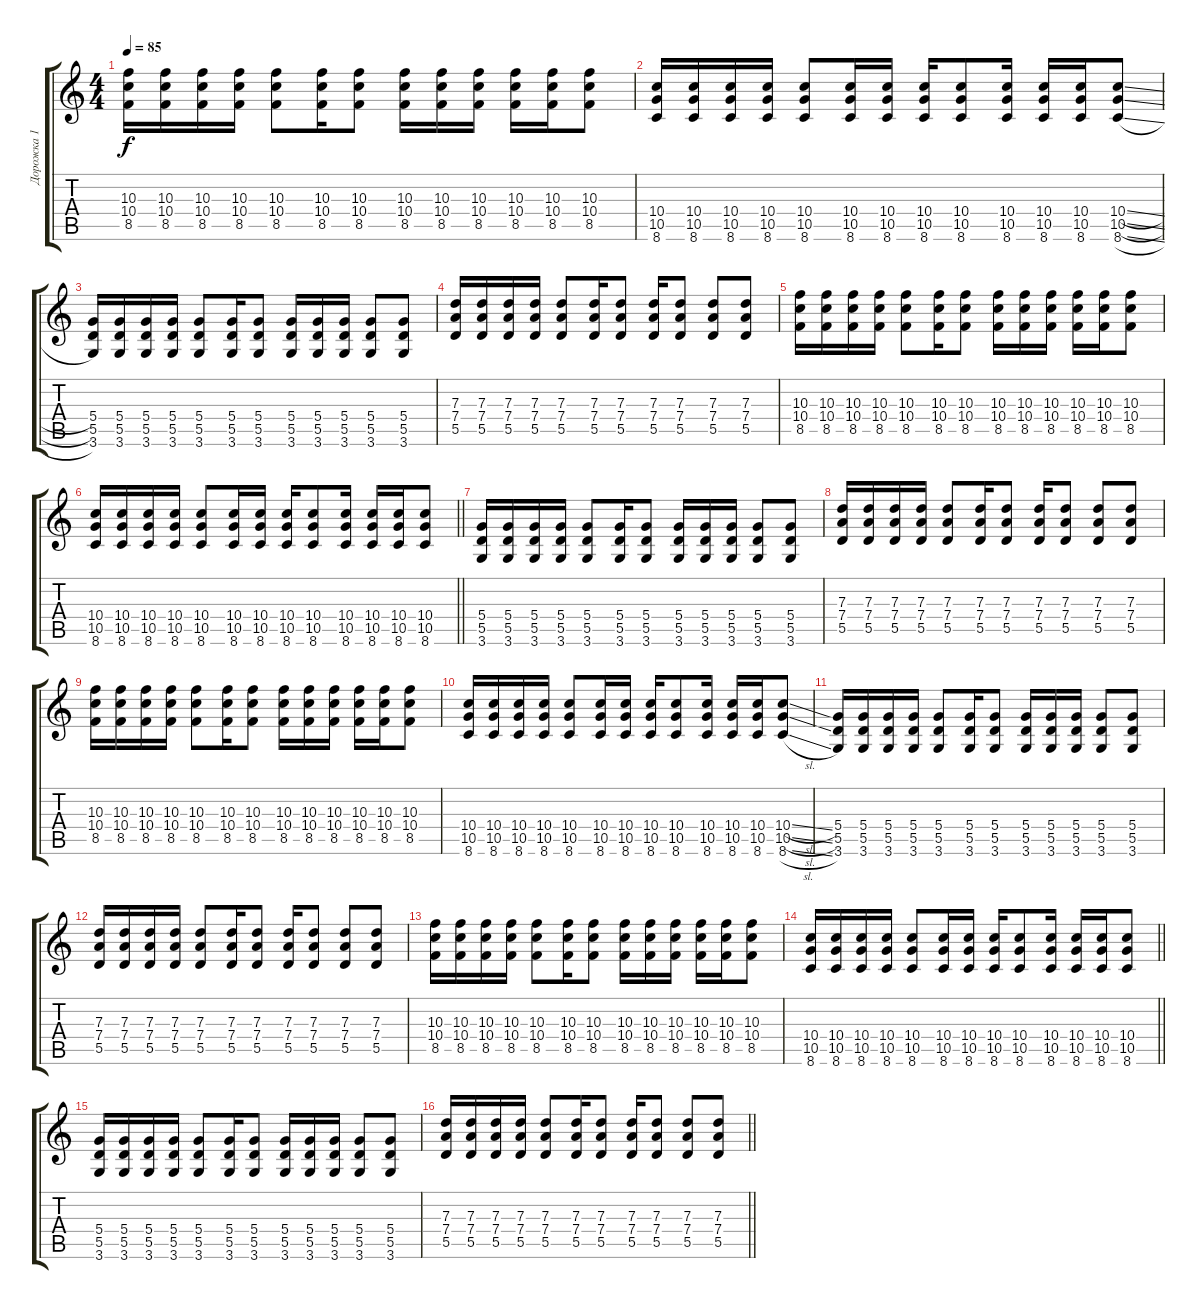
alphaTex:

\track ("Дорожка 1" "Дорожка 1") {instrument distortionguitar}
\staff {score tabs}
\tuning (E4 B3 G3 D3 A2 E2) {hide}
\ts (4 4)
\tempo 85
\clef g2
\ks c
(10.3 10.4 8.5).16{dy f} (10.3 10.4 8.5).16 (10.3 10.4 8.5).16 (10.3 10.4 8.5).16 (10.3 10.4 8.5).8 (10.3 10.4 8.5).16 (10.3 10.4 8.5).8 (10.3 10.4 8.5).16 (10.3 10.4 8.5).16 (10.3 10.4 8.5).16 (10.3 10.4 8.5).16 (10.3 10.4 8.5).16 (10.3 10.4 8.5).8 |
(10.4 10.5 8.6).16 (10.4 10.5 8.6).16 (10.4 10.5 8.6).16 (10.4 10.5 8.6).16 (10.4 10.5 8.6).8 (10.4 10.5 8.6).16 (10.4 10.5 8.6).16 (10.4 10.5 8.6).16 (10.4 10.5 8.6).8 (10.4 10.5 8.6).16 (10.4 10.5 8.6).16 (10.4 10.5 8.6).16 (10.4{sl} 10.5{sl} 8.6{sl}).8 |
(5.4 5.5 3.6).16 (5.4 5.5 3.6).16 (5.4 5.5 3.6).16 (5.4 5.5 3.6).16 (5.4 5.5 3.6).8 (5.4 5.5 3.6).16 (5.4 5.5 3.6).8 (5.4 5.5 3.6).16 (5.4 5.5 3.6).16 (5.4 5.5 3.6).16 (5.4 5.5 3.6).8 (5.4 5.5 3.6).8 |
(7.3 7.4 5.5).16 (7.3 7.4 5.5).16 (7.3 7.4 5.5).16 (7.3 7.4 5.5).16 (7.3 7.4 5.5).8 (7.3 7.4 5.5).16 (7.3 7.4 5.5).8 (7.3 7.4 5.5).16 (7.3 7.4 5.5).8 (7.3 7.4 5.5).8 (7.3 7.4 5.5).8 |
(10.3 10.4 8.5).16 (10.3 10.4 8.5).16 (10.3 10.4 8.5).16 (10.3 10.4 8.5).16 (10.3 10.4 8.5).8 (10.3 10.4 8.5).16 (10.3 10.4 8.5).8 (10.3 10.4 8.5).16 (10.3 10.4 8.5).16 (10.3 10.4 8.5).16 (10.3 10.4 8.5).16 (10.3 10.4 8.5).16 (10.3 10.4 8.5).8 |
\barLineRight lightlight
(10.4 10.5 8.6).16 (10.4 10.5 8.6).16 (10.4 10.5 8.6).16 (10.4 10.5 8.6).16 (10.4 10.5 8.6).8 (10.4 10.5 8.6).16 (10.4 10.5 8.6).16 (10.4 10.5 8.6).16 (10.4 10.5 8.6).8 (10.4 10.5 8.6).16 (10.4 10.5 8.6).16 (10.4 10.5 8.6).16 (10.4 10.5 8.6).8 |
(5.4 5.5 3.6).16 (5.4 5.5 3.6).16 (5.4 5.5 3.6).16 (5.4 5.5 3.6).16 (5.4 5.5 3.6).8 (5.4 5.5 3.6).16 (5.4 5.5 3.6).8 (5.4 5.5 3.6).16 (5.4 5.5 3.6).16 (5.4 5.5 3.6).16 (5.4 5.5 3.6).8 (5.4 5.5 3.6).8 |
(7.3 7.4 5.5).16 (7.3 7.4 5.5).16 (7.3 7.4 5.5).16 (7.3 7.4 5.5).16 (7.3 7.4 5.5).8 (7.3 7.4 5.5).16 (7.3 7.4 5.5).8 (7.3 7.4 5.5).16 (7.3 7.4 5.5).8 (7.3 7.4 5.5).8 (7.3 7.4 5.5).8 |
(10.3 10.4 8.5).16 (10.3 10.4 8.5).16 (10.3 10.4 8.5).16 (10.3 10.4 8.5).16 (10.3 10.4 8.5).8 (10.3 10.4 8.5).16 (10.3 10.4 8.5).8 (10.3 10.4 8.5).16 (10.3 10.4 8.5).16 (10.3 10.4 8.5).16 (10.3 10.4 8.5).16 (10.3 10.4 8.5).16 (10.3 10.4 8.5).8 |
(10.4 10.5 8.6).16 (10.4 10.5 8.6).16 (10.4 10.5 8.6).16 (10.4 10.5 8.6).16 (10.4 10.5 8.6).8 (10.4 10.5 8.6).16 (10.4 10.5 8.6).16 (10.4 10.5 8.6).16 (10.4 10.5 8.6).8 (10.4 10.5 8.6).16 (10.4 10.5 8.6).16 (10.4 10.5 8.6).16 (10.4{sl} 10.5{sl} 8.6{sl}).8 |
(5.4 5.5 3.6).16 (5.4 5.5 3.6).16 (5.4 5.5 3.6).16 (5.4 5.5 3.6).16 (5.4 5.5 3.6).8 (5.4 5.5 3.6).16 (5.4 5.5 3.6).8 (5.4 5.5 3.6).16 (5.4 5.5 3.6).16 (5.4 5.5 3.6).16 (5.4 5.5 3.6).8 (5.4 5.5 3.6).8 |
(7.3 7.4 5.5).16 (7.3 7.4 5.5).16 (7.3 7.4 5.5).16 (7.3 7.4 5.5).16 (7.3 7.4 5.5).8 (7.3 7.4 5.5).16 (7.3 7.4 5.5).8 (7.3 7.4 5.5).16 (7.3 7.4 5.5).8 (7.3 7.4 5.5).8 (7.3 7.4 5.5).8 |
(10.3 10.4 8.5).16 (10.3 10.4 8.5).16 (10.3 10.4 8.5).16 (10.3 10.4 8.5).16 (10.3 10.4 8.5).8 (10.3 10.4 8.5).16 (10.3 10.4 8.5).8 (10.3 10.4 8.5).16 (10.3 10.4 8.5).16 (10.3 10.4 8.5).16 (10.3 10.4 8.5).16 (10.3 10.4 8.5).16 (10.3 10.4 8.5).8 |
\barLineRight lightlight
(10.4 10.5 8.6).16 (10.4 10.5 8.6).16 (10.4 10.5 8.6).16 (10.4 10.5 8.6).16 (10.4 10.5 8.6).8 (10.4 10.5 8.6).16 (10.4 10.5 8.6).16 (10.4 10.5 8.6).16 (10.4 10.5 8.6).8 (10.4 10.5 8.6).16 (10.4 10.5 8.6).16 (10.4 10.5 8.6).16 (10.4 10.5 8.6).8 |
(5.4 5.5 3.6).16 (5.4 5.5 3.6).16 (5.4 5.5 3.6).16 (5.4 5.5 3.6).16 (5.4 5.5 3.6).8 (5.4 5.5 3.6).16 (5.4 5.5 3.6).8 (5.4 5.5 3.6).16 (5.4 5.5 3.6).16 (5.4 5.5 3.6).16 (5.4 5.5 3.6).8 (5.4 5.5 3.6).8 |
\barLineRight lightlight
(7.3 7.4 5.5).16 (7.3 7.4 5.5).16 (7.3 7.4 5.5).16 (7.3 7.4 5.5).16 (7.3 7.4 5.5).8 (7.3 7.4 5.5).16 (7.3 7.4 5.5).8 (7.3 7.4 5.5).16 (7.3 7.4 5.5).8 (7.3 7.4 5.5).8 (7.3 7.4 5.5).8
